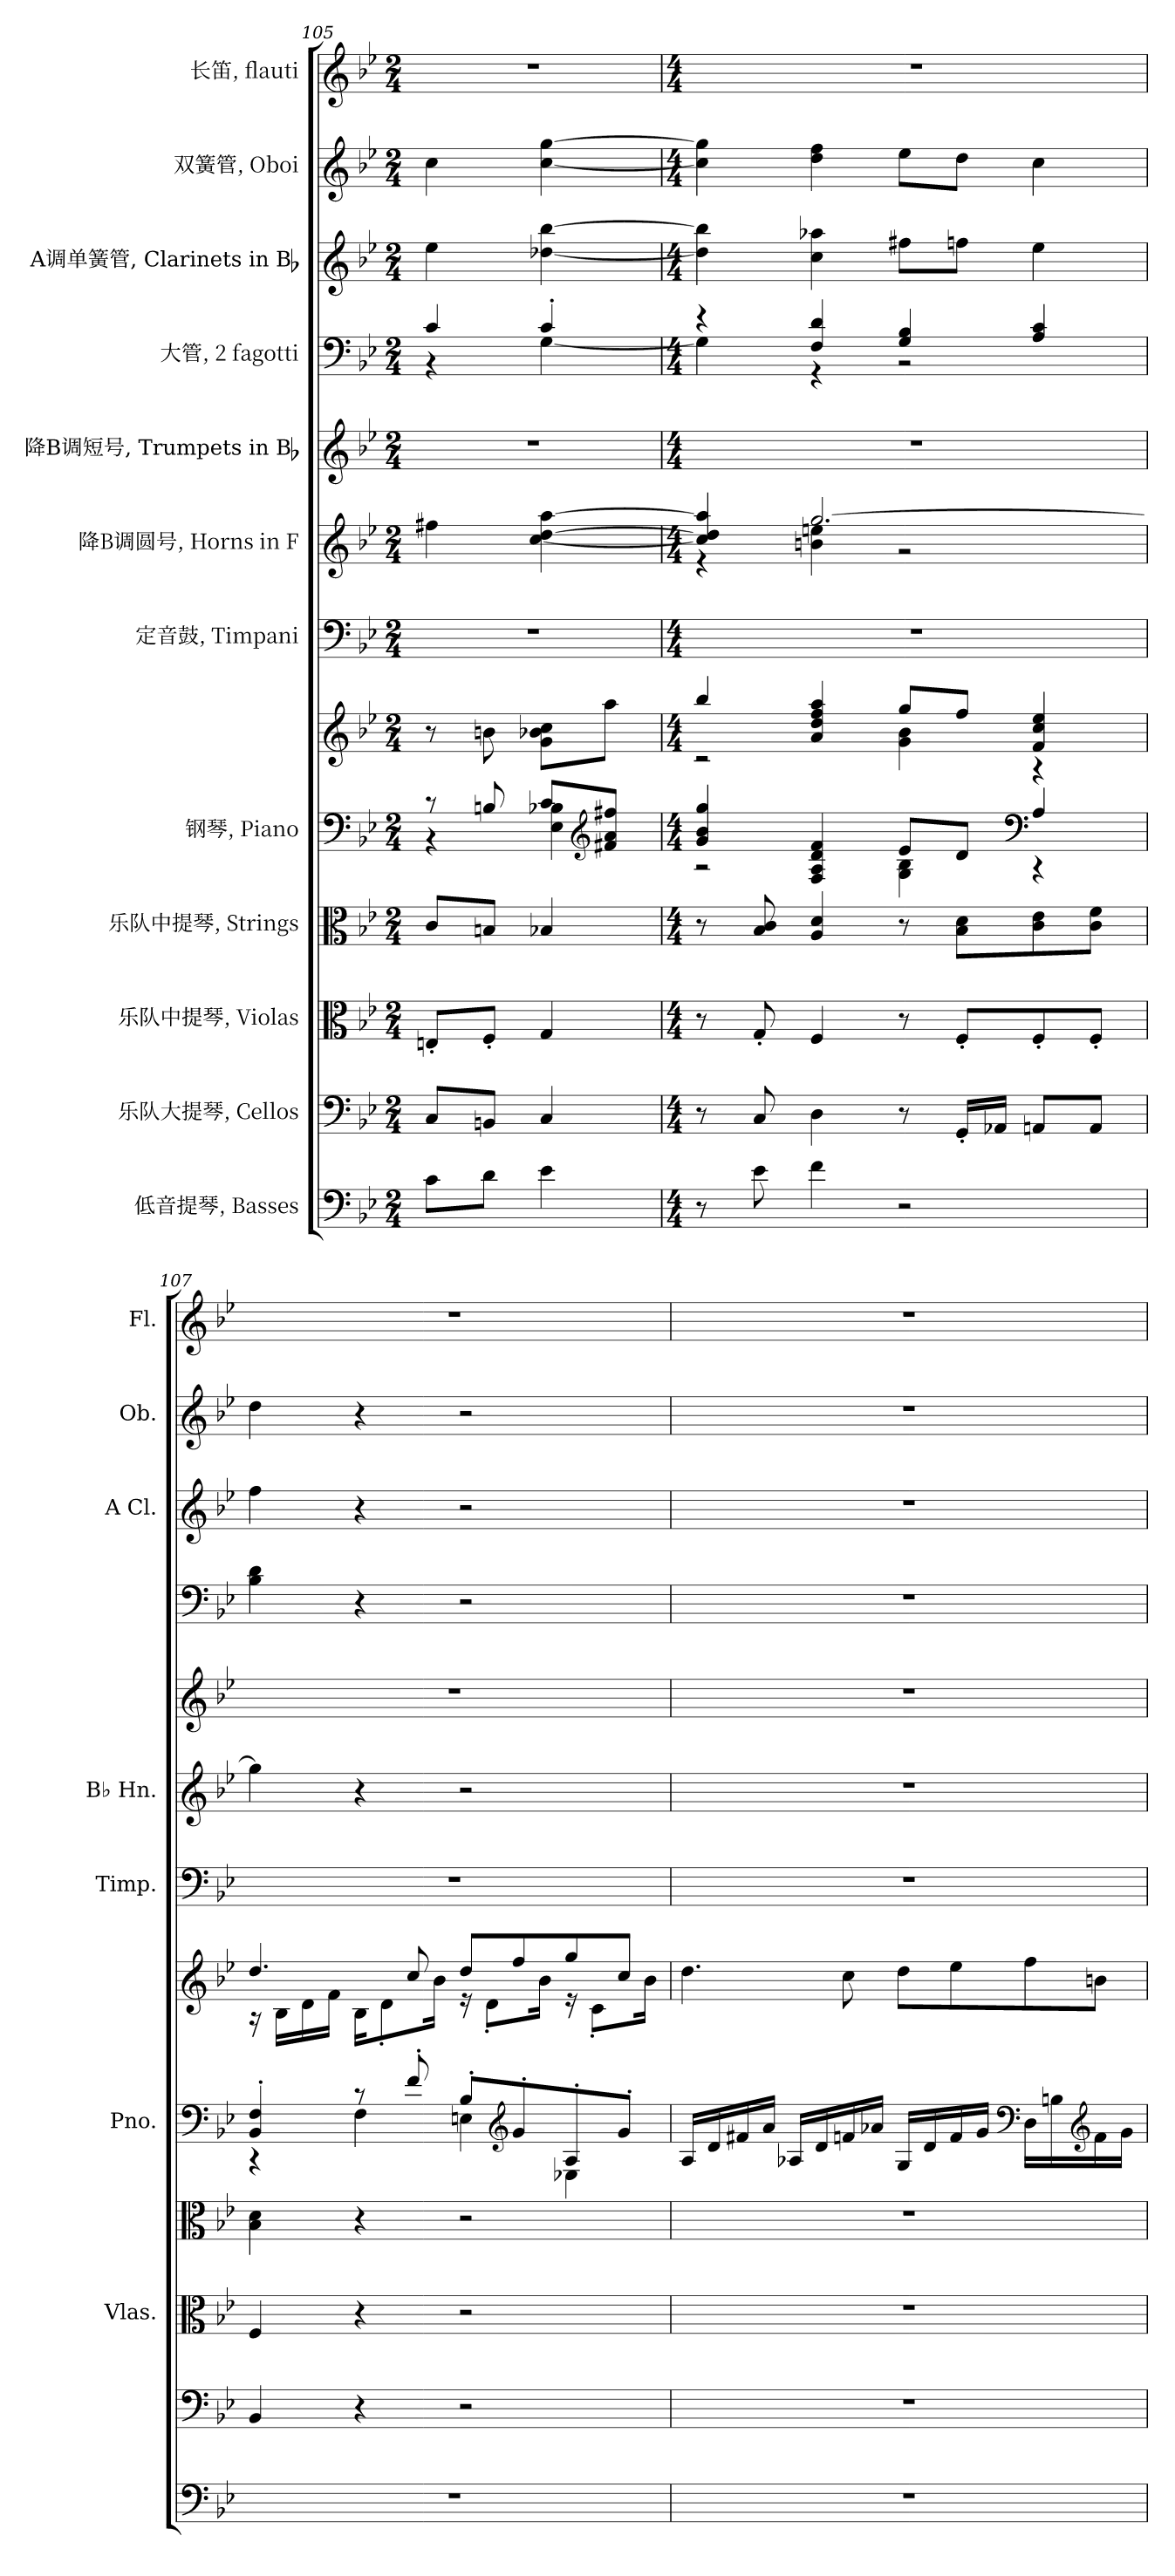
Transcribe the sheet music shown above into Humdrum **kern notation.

**kern	**kern	**kern	**kern	**kern	**kern	**kern	**kern	**kern	**kern	**kern	**kern	**kern
*part12	*part11	*part10	*part9	*part8	*part8	*part7	*part6	*part5	*part4	*part3	*part2	*part1
*staff13	*staff12	*staff11	*staff10	*staff9	*staff8	*staff7	*staff6	*staff5	*staff4	*staff3	*staff2	*staff1
*I"低音提琴, Basses	*I"乐队大提琴, Cellos	*I"乐队中提琴, Violas	*I"乐队中提琴, Strings	*I"钢琴, Piano	*	*I"定音鼓, Timpani	*I"降B调圆号, Horns in F	*I"降B调短号, Trumpets in Bb	*I"大管, 2 fagotti	*I"A调单簧管, Clarinets in Bb	*I"双簧管, Oboi	*I"长笛, flauti
*	*	*I'Vlas.	*	*I'Pno.	*	*I'Timp.	*I'B♭ Hn.	*	*	*I'A Cl.	*I'Ob.	*I'Fl.
*clefF4	*clefF4	*clefC3	*clefC3	*clefF4	*clefG2	*clefF4	*clefG2	*clefG2	*clefF4	*clefG2	*clefG2	*clefG2
*ITrd7c12	*	*	*	*	*	*	*ITrd1c2	*ITrd1c2	*	*ITrd2c3	*	*
*k[b-e-]	*k[b-e-]	*k[b-e-]	*k[b-e-]	*k[b-e-]	*k[b-e-]	*k[b-e-]	*k[b-e-a-d-]	*k[b-e-a-d-]	*k[b-e-]	*k[f#]	*k[b-e-]	*k[b-e-]
*M2/4	*M2/4	*M2/4	*M2/4	*M2/4	*M2/4	*M2/4	*M2/4	*M2/4	*M2/4	*M2/4	*M2/4	*M2/4
=105	=105	=105	=105	=105	=105	=105	=105	=105	=105	=105	=105	=105
*	*	*	*	*^	*	*	*	*	*^	*	*	*
8C\L	8C/L	8En'/L	8c/L	8r	4r	8r	2r	4een\	2r	4c/	4r	4cc\	4cc\	2r
8D\J	8BBn/J	8F'/J	8Bn/J	8Bn/	.	8bn\	.	.	.	.	.	.	.	.
4E-\	4C/	4G/	4B-X/	8c/L	4E-\ 4B-X\	8g\ 8b-X\ 8cc\L	.	[4b-\ [4cc\ [4gg\	.	4c'/	[4G\	[4b-X\ [4gg\	[4cc\ [4gg\	.
*	*	*	*	*clefG2	*	*	*	*	*	*	*	*	*	*
.	.	.	.	8f#X/ 8a/ 8ff#X/J	.	8aa\J	.	.	.	.	.	.	.	.
=106	=106	=106	=106	=106	=106	=106	=106	=106	=106	=106	=106	=106	=106	=106
*M4/4	*M4/4	*M4/4	*M4/4	*M4/4	*	*M4/4	*M4/4	*M4/4	*M4/4	*M4/4	*	*M4/4	*M4/4	*M4/4
*	*	*	*	*	*	*^	*	*^	*	*	*	*	*	*
8r	8r	8r	8r	4g/ 4b-/ 4gg/	2r	4bb-/	2r	1r	4b-/] 4cc/] 4gg/]	4r	1r	4r	4G\]	4b-\] 4gg\]	4cc\] 4gg\]	1r
8E-\	8C/	8G'/	8B-/ 8c/	.	.	.	.	.	.	.	.	.	.	.	.	.
4F\	4D\	4F/	4A/ 4d/	4F/ 4A/ 4d/ 4f/	.	4a/ 4dd/ 4ff/ 4aa/	.	.	[2.ff/	4an\ 4ddn\	.	4F/ 4d/	4r	4a\ 4ffn\	4dd\ 4ff\	.
2r	8r	8r	8r	8e-/L	4G\ 4B-\	8gg/L	4g\ 4b-\	.	.	2r	.	4G/ 4B-/	2r	8dd#X\L	8ee-\L	.
.	16GG'/LL	8F'/L	8B-\ 8d\L	8d/J	.	8ff/J	.	.	.	.	.	.	.	8ddn\J	8dd\J	.
.	16AA-X/JJ	.	.	.	.	.	.	.	.	.	.	.	.	.	.	.
*	*	*	*	*clefF4	*	*	*	*	*	*	*	*	*	*	*	*
.	8AAn/L	8F'/	8c\ 8e-\	4A/	4r	4f/ 4cc/ 4ee-/	4r	.	.	.	.	4A/ 4c/	.	4cc\	4cc\	.
.	8AA/J	8F'/J	8c\ 8f\J	.	.	.	.	.	.	.	.	.	.	.	.	.
*	*	*	*	*	*	*	*	*	*v	*v	*	*v	*v	*	*	*
!!LO:PB:g=z
=107	=107	=107	=107	=107	=107	=107	=107	=107	=107	=107	=107	=107	=107	=107
1r	4BB-/	4F/	4B-\ 4d\	4BB-/' 4F/'	4r	4.dd/	16r	1r	4ff\]	1r	4B-\ 4d\	4dd\	4dd\	1r
.	.	.	.	.	.	.	16B-\LL	.	.	.	.	.	.	.
.	.	.	.	.	.	.	16d\	.	.	.	.	.	.	.
.	.	.	.	.	.	.	16f\JJ	.	.	.	.	.	.	.
.	4r	4r	4r	8r	4F\	.	16B-\KL	.	4r	.	4r	4r	4r	.
.	.	.	.	.	.	.	8d'\	.	.	.	.	.	.	.
.	.	.	.	8f'/	.	8cc/	.	.	.	.	.	.	.	.
.	.	.	.	.	.	.	16b-\Jk	.	.	.	.	.	.	.
.	2r	2r	2r	8B-'/L	4En\	8dd/L	16r	.	2r	.	2r	2r	2r	.
.	.	.	.	.	.	.	8d'\L	.	.	.	.	.	.	.
*	*	*	*	*clefG2	*	*	*	*	*	*	*	*	*	*
.	.	.	.	8g'/	.	8ff/	.	.	.	.	.	.	.	.
.	.	.	.	.	.	.	16b-\Jk	.	.	.	.	.	.	.
.	.	.	.	8A'/	4E-X\	8gg/	16r	.	.	.	.	.	.	.
.	.	.	.	.	.	.	8c'\L	.	.	.	.	.	.	.
.	.	.	.	8g'/J	.	8cc/J	.	.	.	.	.	.	.	.
.	.	.	.	.	.	.	16b-\Jk	.	.	.	.	.	.	.
*	*	*	*	*v	*v	*	*	*	*	*	*	*	*	*
*	*	*	*	*	*v	*v	*	*	*	*	*	*	*
=108	=108	=108	=108	=108	=108	=108	=108	=108	=108	=108	=108	=108
1r	1r	1r	1r	16A/LL	4.dd\	1r	1r	1r	1r	1r	1r	1r
.	.	.	.	16d/	.	.	.	.	.	.	.	.
.	.	.	.	16f#X/	.	.	.	.	.	.	.	.
.	.	.	.	16a/JJ	.	.	.	.	.	.	.	.
.	.	.	.	16A-X/LL	.	.	.	.	.	.	.	.
.	.	.	.	16d/	.	.	.	.	.	.	.	.
.	.	.	.	16fn/	8cc\	.	.	.	.	.	.	.
.	.	.	.	16a-X/JJ	.	.	.	.	.	.	.	.
.	.	.	.	16G/LL	8dd\L	.	.	.	.	.	.	.
.	.	.	.	16d/	.	.	.	.	.	.	.	.
.	.	.	.	16f/	8ee-\	.	.	.	.	.	.	.
.	.	.	.	16g/JJ	.	.	.	.	.	.	.	.
*	*	*	*	*clefF4	*	*	*	*	*	*	*	*
.	.	.	.	16D\LL	8ff\	.	.	.	.	.	.	.
.	.	.	.	16Bn\	.	.	.	.	.	.	.	.
*	*	*	*	*clefG2	*	*	*	*	*	*	*	*
.	.	.	.	16f\	8bn\J	.	.	.	.	.	.	.
.	.	.	.	16g\JJ	.	.	.	.	.	.	.	.
=	=	=	=	=	=	=	=	=	=	=	=	=
*-	*-	*-	*-	*-	*-	*-	*-	*-	*-	*-	*-	*-
